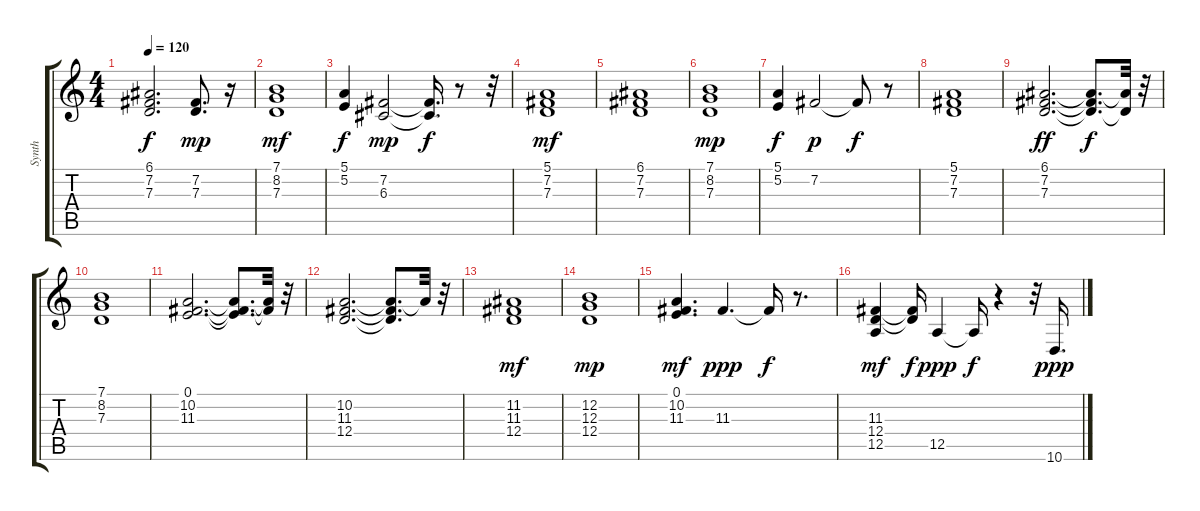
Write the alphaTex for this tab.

\track ("Synth" "Synth") {instrument synthstrings1}
\staff {score tabs}
\tuning (E4 B3 G3 D3 A2 E2) {hide}
\ts (4 4)
\tempo 120
\clef g2
\ks c
(6.1 7.2 7.3).2{d dy f} (7.2 7.3).8{d dy mp} r.16 |
(7.1 8.2 7.3).1{dy mf} |
(5.1 5.2).4{dy f} (7.2 6.3).2{dy mp} (7.2{t} 6.3{t}).16{d dy f} r.8 r.32 |
(5.1 7.2 7.3).1{dy mf} |
(6.1 7.2 7.3).1 |
(7.1 8.2 7.3).1{dy mp} |
(5.1 5.2).4{dy f} 7.2.2{dy p} 7.2{t}.8{dy f} r.8 |
(5.1 7.2 7.3).1 |
(6.1 7.2 7.3).2{d dy ff} (6.1{t} 7.2{t} 7.3{t}).8{d dy f} (6.1{t} 7.3{t}).32 r.32 |
(7.1 8.2 7.3).1 |
(0.1 10.2 11.3).2{d} (0.1{t} 10.2{t} 11.3{t}).8{d} (10.2{t} 11.3{t}).32 r.32 |
(10.2 11.3 12.4).2{d} (10.2{t} 11.3{t} 12.4{t}).8{d} 10.2{t}.32 r.32 |
(11.2 11.3 12.4).1{dy mf} |
(12.2 12.3 12.4).1{dy mp} |
(0.1 10.2 11.3).4{d dy mf} 11.3.4{d dy ppp} 11.3{t}.16{dy f} r.8{d} |
(11.3 12.4 12.5).4{dy mf} (11.3{t} 12.4{t}).16{dy f} 12.5.4{dy ppp} 12.5{t}.16{dy f} r.4 r.32 10.6.16{d dy ppp}
